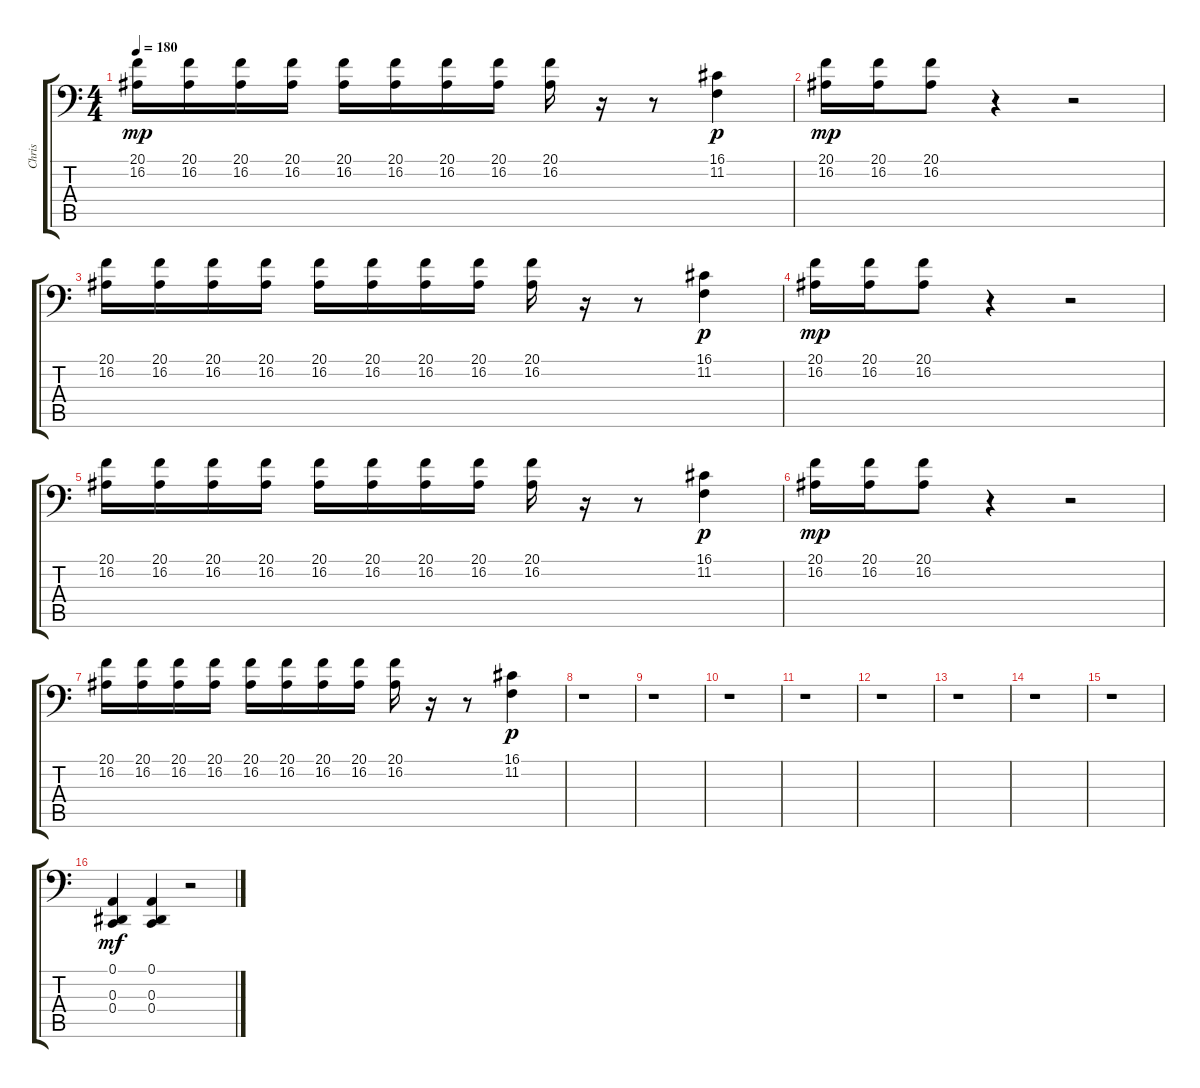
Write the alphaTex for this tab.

\track ("Chris" "Chris") {instrument melodictom}
\staff {score tabs}
\tuning (A2 Gb2 Eb2 C2 A1 Gb1) {hide}
\ts (4 4)
\tempo 180
\clef f4
\ks c
(20.1 16.2).16{dy mp} (20.1 16.2).16 (20.1 16.2).16 (20.1 16.2).16 (20.1 16.2).16 (20.1 16.2).16 (20.1 16.2).16 (20.1 16.2).16 (20.1 16.2).16 r.16 r.8 (16.1 11.2).4{dy p} |
(20.1 16.2).16{dy mp} (20.1 16.2).16 (20.1 16.2).8 r.4 r.2 |
(20.1 16.2).16 (20.1 16.2).16 (20.1 16.2).16 (20.1 16.2).16 (20.1 16.2).16 (20.1 16.2).16 (20.1 16.2).16 (20.1 16.2).16 (20.1 16.2).16 r.16 r.8 (16.1 11.2).4{dy p} |
(20.1 16.2).16{dy mp} (20.1 16.2).16 (20.1 16.2).8 r.4 r.2 |
(20.1 16.2).16 (20.1 16.2).16 (20.1 16.2).16 (20.1 16.2).16 (20.1 16.2).16 (20.1 16.2).16 (20.1 16.2).16 (20.1 16.2).16 (20.1 16.2).16 r.16 r.8 (16.1 11.2).4{dy p} |
(20.1 16.2).16{dy mp} (20.1 16.2).16 (20.1 16.2).8 r.4 r.2 |
(20.1 16.2).16 (20.1 16.2).16 (20.1 16.2).16 (20.1 16.2).16 (20.1 16.2).16 (20.1 16.2).16 (20.1 16.2).16 (20.1 16.2).16 (20.1 16.2).16 r.16 r.8 (16.1 11.2).4{dy p} |
r.1 |
r.1 |
r.1 |
r.1 |
r.1 |
r.1 |
r.1 |
r.1 |
(0.1 0.3 0.4).4{dy mf volume 16 instrument melodictom} (0.1 0.3 0.4).4 r.2
